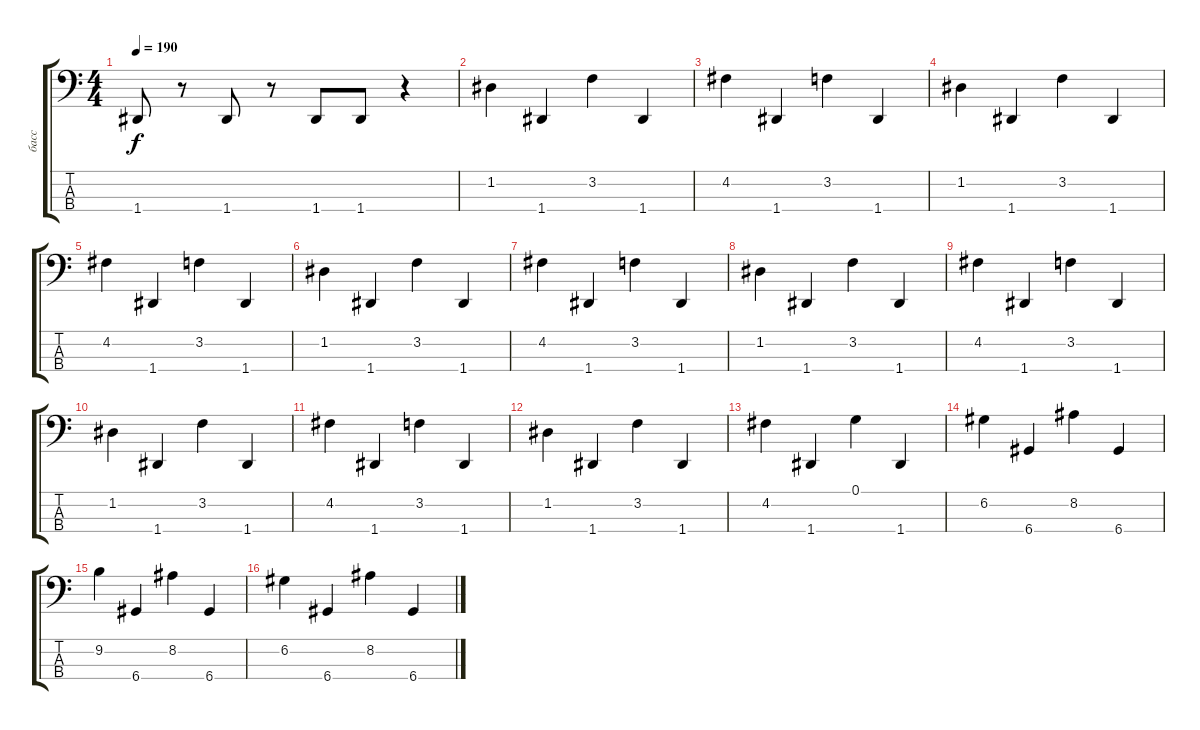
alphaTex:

\track ("басс" "басс") {instrument electricbasspick}
\staff {score tabs}
\tuning (G2 D2 A1 D1) {hide}
\ts (4 4)
\tempo 190
\clef f4
\ks c
1.4.8{dy f} r.8 1.4.8 r.8 1.4.8 1.4.8 r.4 |
1.2.4 1.4.4 3.2.4 1.4.4 |
4.2.4 1.4.4 3.2.4 1.4.4 |
1.2.4 1.4.4 3.2.4 1.4.4 |
4.2.4 1.4.4 3.2.4 1.4.4 |
1.2.4 1.4.4 3.2.4 1.4.4 |
4.2.4 1.4.4 3.2.4 1.4.4 |
1.2.4 1.4.4 3.2.4 1.4.4 |
4.2.4 1.4.4 3.2.4 1.4.4 |
1.2.4 1.4.4 3.2.4 1.4.4 |
4.2.4 1.4.4 3.2.4 1.4.4 |
1.2.4 1.4.4 3.2.4 1.4.4 |
4.2.4 1.4.4 0.1.4 1.4.4 |
6.2.4 6.4.4 8.2.4 6.4.4 |
9.2.4 6.4.4 8.2.4 6.4.4 |
6.2.4 6.4.4 8.2.4 6.4.4
